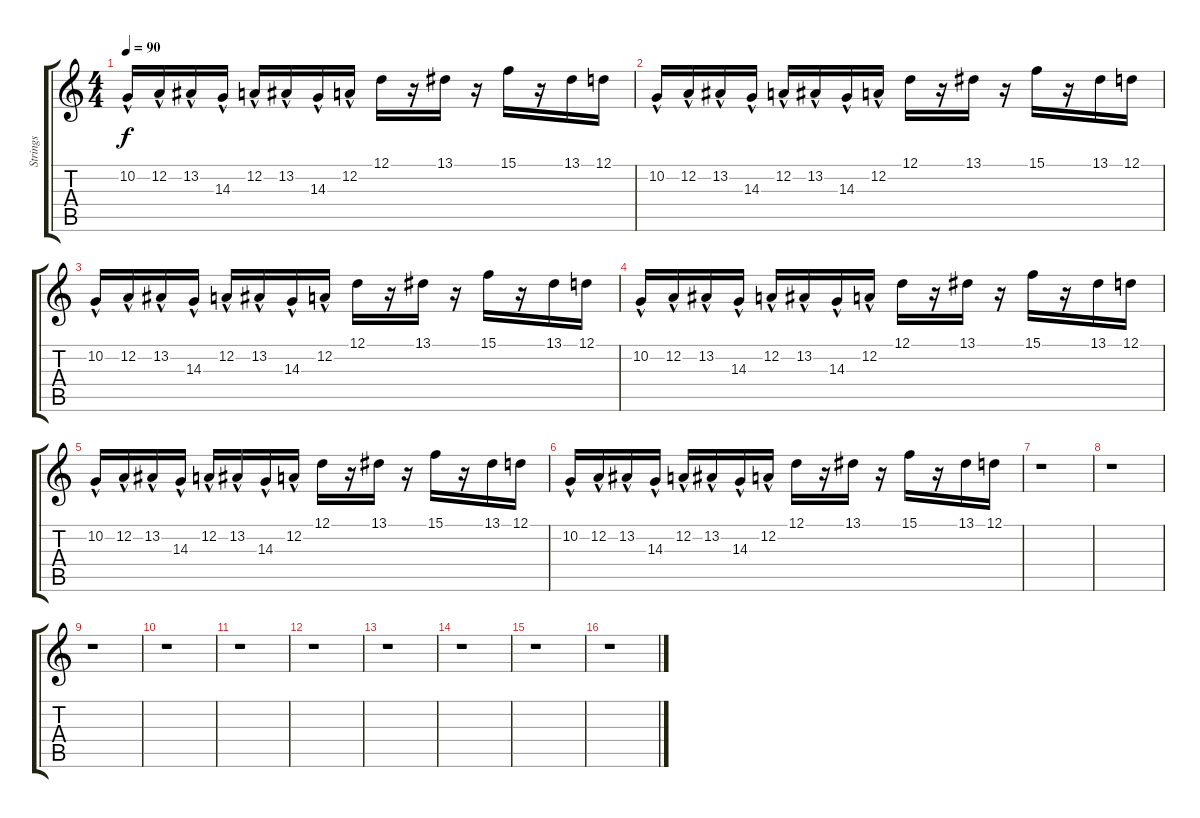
\track ("Strings" "Strings") {instrument stringensemble1}
\staff {score tabs}
\tuning (D4 A3 F3 C3 G2 D2) {hide}
\ts (4 4)
\tempo 90
\clef g2
\ks c
10.2{hac}.16{dy f} 12.2{hac}.16 13.2{hac}.16 14.3{hac}.16 12.2{hac}.16 13.2{hac}.16 14.3{hac}.16 12.2{hac}.16 12.1.16 r.16 13.1.16 r.16 15.1.16 r.16 13.1.16 12.1.16 |
10.2{hac}.16 12.2{hac}.16 13.2{hac}.16 14.3{hac}.16 12.2{hac}.16 13.2{hac}.16 14.3{hac}.16 12.2{hac}.16 12.1.16 r.16 13.1.16 r.16 15.1.16 r.16 13.1.16 12.1.16 |
10.2{hac}.16 12.2{hac}.16 13.2{hac}.16 14.3{hac}.16 12.2{hac}.16 13.2{hac}.16 14.3{hac}.16 12.2{hac}.16 12.1.16 r.16 13.1.16 r.16 15.1.16 r.16 13.1.16 12.1.16 |
10.2{hac}.16 12.2{hac}.16 13.2{hac}.16 14.3{hac}.16 12.2{hac}.16 13.2{hac}.16 14.3{hac}.16 12.2{hac}.16 12.1.16 r.16 13.1.16 r.16 15.1.16 r.16 13.1.16 12.1.16 |
10.2{hac}.16 12.2{hac}.16 13.2{hac}.16 14.3{hac}.16 12.2{hac}.16 13.2{hac}.16 14.3{hac}.16 12.2{hac}.16 12.1.16 r.16 13.1.16 r.16 15.1.16 r.16 13.1.16 12.1.16 |
10.2{hac}.16 12.2{hac}.16 13.2{hac}.16 14.3{hac}.16 12.2{hac}.16 13.2{hac}.16 14.3{hac}.16 12.2{hac}.16 12.1.16 r.16 13.1.16 r.16 15.1.16 r.16 13.1.16 12.1.16 |
r.1 |
r.1 |
r.1 |
r.1 |
r.1 |
r.1 |
r.1 |
r.1 |
r.1 |
r.1
